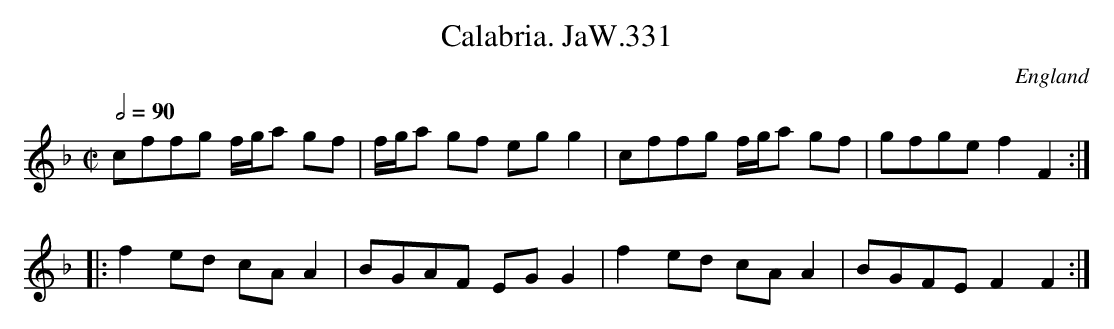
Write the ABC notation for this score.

X:1
T:Calabria. JaW.331
L:1/8
M:C|
O:England
Q:1/2=90
K:F
cffg f/g/a gf|f/g/a gf egg2|cffg f/g/a gf|gfge f2F2:|!
|:f2ed cAA2|BGAF EGG2|f2ed cAA2|BGFE F2F2:|
